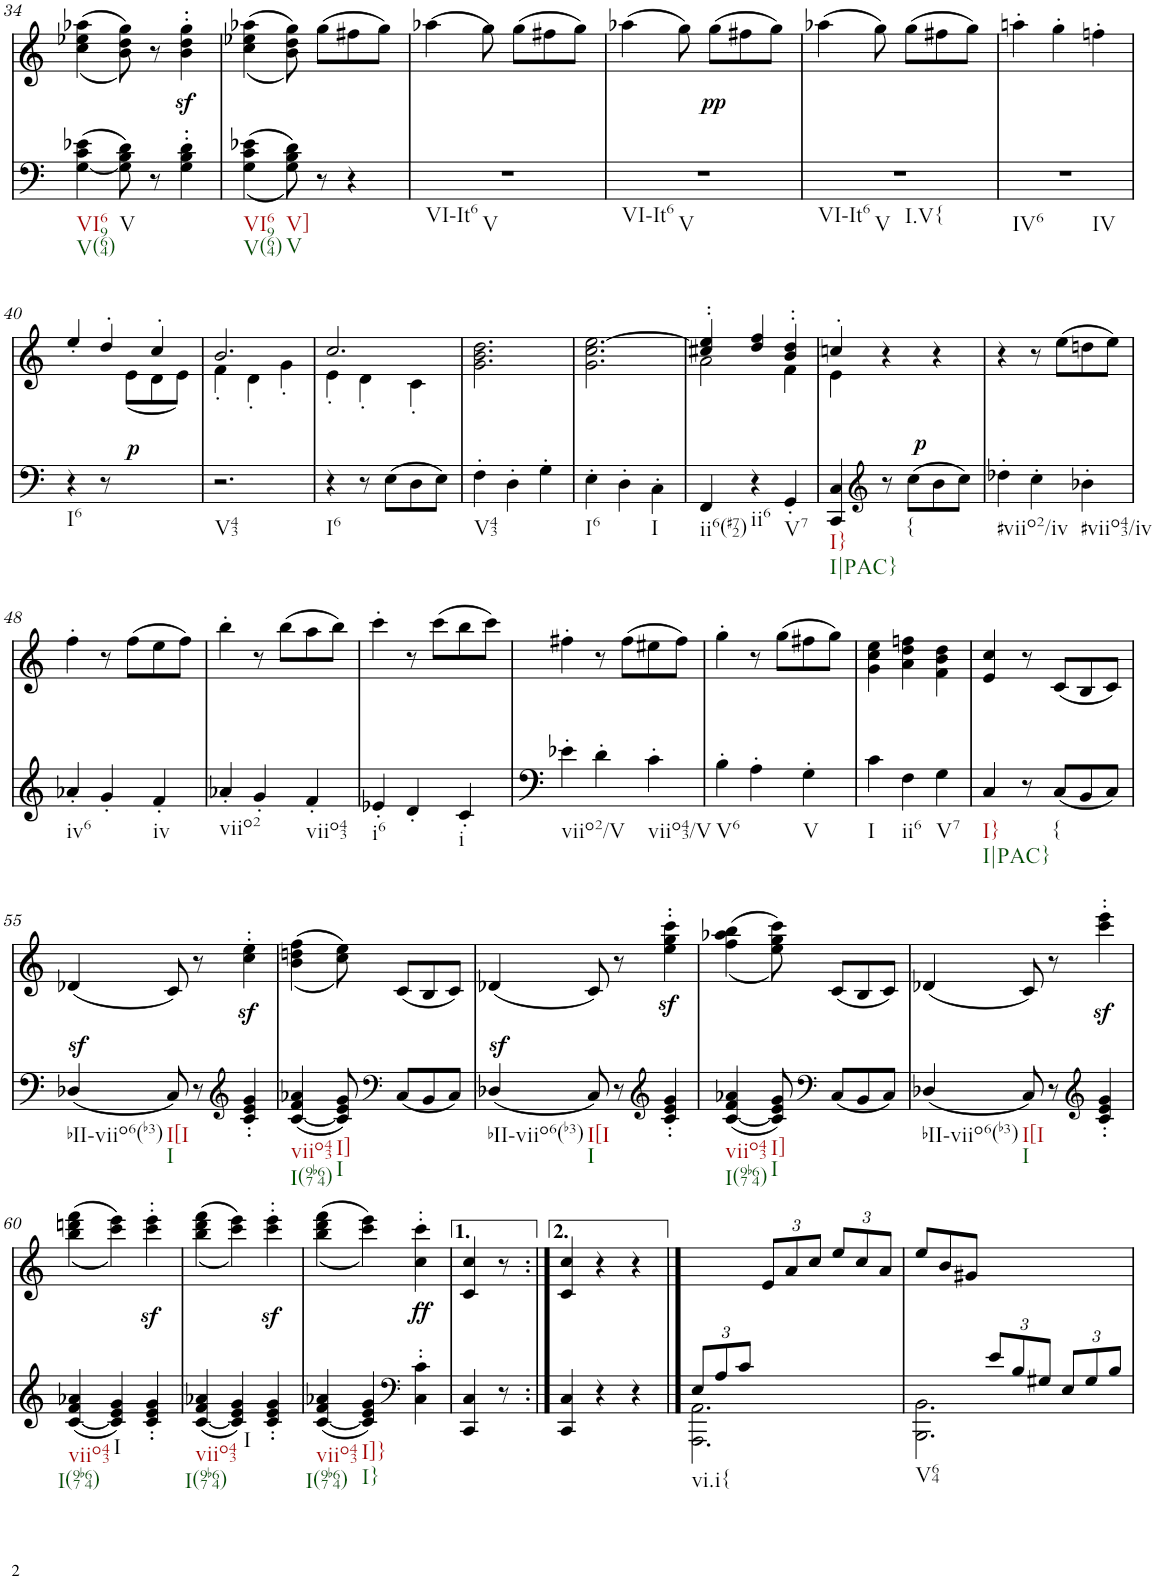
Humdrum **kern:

**kern	**dynam	**kern	**dynam
*part2	*part2	*part1	*part1
*staff2	*staff2	*staff1	*staff1
*I"piano	*	*I"piano	*
*I'Pno	*	*I'Pno	*
!!LO:PB:g=z
*clefF4	*	*clefG2	*
*k[]	*	*k[]	*
*M3/4	*	*M3/4	*
=34	=34	=34	=34
!LO:TX:b:t=VI6	!	!	!
!LO:TX:b:t=V(964)	!	!	!
(>[4G\ 4c\ 4e-X\	.	(<(4cc\ 4ee-X\ 4aa-X\	.
!LO:TX:b:t=V	!	!	!
8G\] 8B\ 8d\)	.	8b\ 8dd\ 8gg\))	.
8r	.	8r	.
4G\' 4B\' 4d\'	.	4b\z<' 4dd\z<' 4gg\z<'	.
=35	=35	=35	=35
!LO:TX:b:t=VI6	!	!	!
!LO:TX:b:t=V(964)	!	!	!
((<4G\ 4c\ 4e-X\	.	(<(4cc\ 4ee-X\ 4aa-X\	.
!LO:TX:b:t=V]	!	!	!
!LO:TX:b:t=V	!	!	!
8G\ 8B\ 8d\))	.	8b\ 8dd\ 8gg\))	.
8r	.	(8gg\L	.
4r	.	8ff#X\	.
.	.	8gg\J)	.
=36	=36	=36	=36
!LO:TX:b:t=VI-It6	!	!	!
!LO:TX:b:t=V	!	!	!
2.r	.	(4aa-X\	.
.	.	8gg\)	.
.	.	(8gg\L	.
.	.	8ff#X\	.
.	.	8gg\J)	.
=37	=37	=37	=37
!LO:TX:b:t=VI-It6	!	!	!
!LO:TX:b:t=V	!	!	!
2.r	.	(4aa-X\	.
.	.	8gg\)	.
!	!	!	!LO:DY:b
.	.	(8gg\L	pp
.	.	8ff#X\	.
.	.	8gg\J)	.
=38	=38	=38	=38
!LO:TX:b:t=VI-It6	!	!	!
!LO:TX:b:t=V	!	!	!
!LO:TX:b:t=I.V{	!	!	!
2.r	.	(4aa-X\	.
.	.	8gg\)	.
.	.	(8gg\L	.
.	.	8ff#X\	.
.	.	8gg\J)	.
=39	=39	=39	=39
!LO:TX:b:t=IV6	!	!	!
!LO:TX:b:t=IV	!	!	!
2.r	.	4aan'\	.
.	.	4gg'\	.
.	.	4ffn'\	.
!!LO:LB:g=z
=40	=40	=40	=40
*	*	*^	*
!LO:TX:b:t=I6	!	!	!	!
4r	.	4ee'/	4.ryy	.
8r	.	4dd'/	.	.
!	!LO:DY:a	!	!	!
8ryy	p	.	(8e\L	.
4ryy	.	4cc'/	8d\	.
.	.	.	8e\J)	.
=41	=41	=41	=41	=41
!LO:TX:b:t=V43	!	!	!	!
2.r	.	2.b/	4f'\	.
.	.	.	4d'\	.
.	.	.	4g'\	.
=42	=42	=42	=42	=42
!LO:TX:b:t=I6	!	!	!	!
4r	.	2.cc/	4e'\	.
8r	.	.	4d'\	.
(8E\L	.	.	.	.
8D\	.	.	4c'\	.
8E\J)	.	.	.	.
*	*	*v	*v	*
=43	=43	=43	=43
!LO:TX:b:t=V43	!	!	!
4F'\	.	2.g\ 2.b\ 2.dd\	.
4D'\	.	.	.
4G'\	.	.	.
=44	=44	=44	=44
!LO:TX:b:t=I6	!	!	!
4E'\	.	2.g\ 2.cc\ [>2.ee\	.
4D'\	.	.	.
!LO:TX:b:t=I	!	!	!
4C'\	.	.	.
=45	=45	=45	=45
*	*	*^	*
!LO:TX:b:t=ii6(#72)	!	!	!	!
4FF/	.	4cc#X/' 4ee/]'	2a\	.
!LO:TX:b:t=ii6	!	!	!	!
4r	.	4dd/ 4ff/	.	.
!LO:TX:b:t=V7	!	!	!	!
4GG'/	.	4b/' 4dd/'	4f\	.
=46	=46	=46	=46	=46
!LO:TX:b:t=I}	!	!	!	!
!LO:TX:b:t=I|PAC}	!	!	!	!
4CC/ 4C/	.	4ccn'/	4e\	.
*clefG2	*	*	*	*
8r	.	4r	2ryy	.
!LO:TX:b:t={	!	!	!	!
!	!LO:DY:a	!	!	!
(8cc\L	p	.	.	.
8b\	.	4r	.	.
8cc\J)	.	.	.	.
*	*	*v	*v	*
=47	=47	=47	=47
!LO:TX:b:t=#viio2/iv	!	!	!
4dd-X'\	.	4r	.
4cc'\	.	8r	.
.	.	(8ee\L	.
!LO:TX:b:t=#viio43/iv	!	!	!
4b-X'\	.	8ddn\	.
.	.	8ee\J)	.
!!LO:LB:g=z
=48	=48	=48	=48
!LO:TX:b:t=iv6	!	!	!
4a-X'/	.	4ff'\	.
4g'/	.	8r	.
.	.	(8ff\L	.
!LO:TX:b:t=iv	!	!	!
4f'/	.	8ee\	.
.	.	8ff\J)	.
=49	=49	=49	=49
!LO:TX:b:t=viio2	!	!	!
4a-X'/	.	4bb'\	.
4g'/	.	8r	.
.	.	(8bb\L	.
!LO:TX:b:t=viio43	!	!	!
4f'/	.	8aa\	.
.	.	8bb\J)	.
=50	=50	=50	=50
!LO:TX:b:t=i6	!	!	!
4e-X'/	.	4ccc'\	.
4d'/	.	8r	.
.	.	(8ccc\L	.
!LO:TX:b:t=i	!	!	!
4c'/	.	8bb\	.
.	.	8ccc\J)	.
=51	=51	=51	=51
!LO:TX:b:t=viio2/V	!	!	!
4e-X'>\	.	4ff#X'\	.
4d'>\	.	8r	.
.	.	(8ff#\L	.
!LO:TX:b:t=viio43/V	!	!	!
4c'>\	.	8ee#X\	.
.	.	8ff#\J)	.
=52	=52	=52	=52
!LO:TX:b:t=V6	!	!	!
4B'\	.	4gg'\	.
4A'\	.	8r	.
.	.	(8gg\L	.
!LO:TX:b:t=V	!	!	!
4G'\	.	8ff#X\	.
.	.	8gg\J)	.
=53	=53	=53	=53
!LO:TX:b:t=I	!	!	!
4c\	.	4g\ 4cc\ 4ee\	.
!LO:TX:b:t=ii6	!	!	!
4F\	.	4a\ 4dd\ 4ffn\	.
!LO:TX:b:t=V7	!	!	!
4G\	.	4f\ 4b\ 4dd\	.
=54	=54	=54	=54
!LO:TX:b:t=I}	!	!	!
!LO:TX:b:t=I|PAC}	!	!	!
4C/	.	4e/ 4cc/	.
8r	.	8r	.
!LO:TX:b:t={	!	!	!
(8C/L	.	(8c/L	.
8BB/	.	8B/	.
8C/J)	.	8c/J)	.
!!LO:LB:g=z
=55	=55	=55	=55
!LO:TX:b:t=bII-viio6(b3)	!	!	!
(4D-Xz>/	.	(4d-X/	.
!LO:TX:b:t=I[I	!	!	!
!LO:TX:b:t=I	!	!	!
8C/)	.	8c/)	.
8r	.	8r	.
*clefG2	*	*	*
4c/' 4e/' 4g/'	.	4cc\z<' 4ee\z<'	.
=56	=56	=56	=56
!LO:TX:b:t=viio43	!	!	!
!LO:TX:b:t=I(97b64)	!	!	!
([4c/ 4f/ 4a-X/	.	(<(4b\ 4ddn\ 4ff\	.
!LO:TX:b:t=I]	!	!	!
!LO:TX:b:t=I	!	!	!
8c/] 8e/ 8g/)	.	8cc\ 8ee\))	.
*clefF4	*	*	*
(8C/L	.	(8c/L	.
8BB/	.	8B/	.
8C/J)	.	8c/J)	.
=57	=57	=57	=57
!LO:TX:b:t=bII-viio6(b3)	!	!	!
(4D-Xz>/	.	(4d-X/	.
!LO:TX:b:t=I[I	!	!	!
!LO:TX:b:t=I	!	!	!
8C/)	.	8c/)	.
8r	.	8r	.
*clefG2	*	*	*
4c/' 4e/' 4g/'	.	4ee\z<' 4gg\z<' 4ccc\z<'	.
=58	=58	=58	=58
!LO:TX:b:t=viio43	!	!	!
!LO:TX:b:t=I(97b64)	!	!	!
([4c/ 4f/ 4a-X/	.	(<(4ff\ 4aa-X\ 4bb\	.
!LO:TX:b:t=I]	!	!	!
!LO:TX:b:t=I	!	!	!
8c/] 8e/ 8g/)	.	8ee\ 8gg\ 8ccc\))	.
*clefF4	*	*	*
(8C/L	.	(8c/L	.
8BB/	.	8B/	.
8C/J)	.	8c/J)	.
=59	=59	=59	=59
!LO:TX:b:t=bII-viio6(b3)	!	!	!
(4D-X/	.	(4d-X/	.
!LO:TX:b:t=I[I	!	!	!
!LO:TX:b:t=I	!	!	!
8C/)	.	8c/)	.
8r	.	8r	.
*clefG2	*	*	*
4c/' 4e/' 4g/'	.	4ccc\z<' 4eee\z<'	.
!!LO:LB:g=z
=60	=60	=60	=60
!LO:TX:b:t=viio43	!	!	!
!LO:TX:b:t=I(97b64)	!	!	!
([4c/ 4f/ 4a-X/	.	(<(4bb\ 4dddn\ 4fff\	.
!LO:TX:b:t=I	!	!	!
4c/] 4e/ 4g/)	.	4ccc\ 4eee\))	.
4c/' 4e/' 4g/'	.	4ccc\z<' 4eee\z<'	.
=61	=61	=61	=61
!LO:TX:b:t=viio43	!	!	!
!LO:TX:b:t=I(97b64)	!	!	!
([4c/ 4f/ 4a-X/	.	(<(4bb\ 4ddd\ 4fff\	.
!LO:TX:b:t=I	!	!	!
4c/] 4e/ 4g/)	.	4ccc\ 4eee\))	.
4c/' 4e/' 4g/'	.	4ccc\z<' 4eee\z<'	.
=62	=62	=62	=62
!LO:TX:b:t=viio43	!	!	!
!LO:TX:b:t=I(97b64)	!	!	!
([4c/ 4f/ 4a-X/	.	(<(4bb\ 4ddd\ 4fff\	.
!LO:TX:b:t=I]}	!	!	!
!LO:TX:b:t=I}	!	!	!
4c/] 4e/ 4g/)	.	4ccc\ 4eee\))	.
*clefF4	*	*	*
!	!	!	!LO:DY:b
4C\' 4c\'	.	4cc\' 4ccc\'	ff
=63	=63	=63	=63
4CC/ 4C/	.	4c/ 4cc/	.
8r	.	8r	.
=63X3:|!	=63X3:|!	=63X3:|!	=63X3:|!
4CC/ 4C/	.	4c/ 4cc/	.
4r	.	4r	.
4r	.	4r	.
==64	==64	==64	==64
*Xbrackettup	*	*	*
*^	*	*	*
!LO:TX:b:t=vi.i{	!	!	!	!
12E/L	2.AAA\ 2.AA\	.	4ryy	.
12A/	.	.	.	.
12c/J	.	.	.	.
*	*	*	*Xbrackettup	*
4ryy	.	.	12e/L	.
.	.	.	12a/	.
.	.	.	12cc/J	.
4ryy	.	.	12ee/L	.
.	.	.	12cc/	.
.	.	.	12a/J	.
=65	=65	=65	=65	=65
!LO:TX:b:t=V64	!	!	!	!
4ryy	2.BBB\ 2.BB\	.	12ee/L	.
.	.	.	12b/	.
.	.	.	12g#X/J	.
12e/L	.	.	4ryy	.
12B/	.	.	.	.
12G#X/J	.	.	.	.
12E/L	.	.	4ryy	.
12G#/	.	.	.	.
12B/J	.	.	.	.
*v	*v	*	*	*
=	=	=	=
*-	*-	*-	*-
